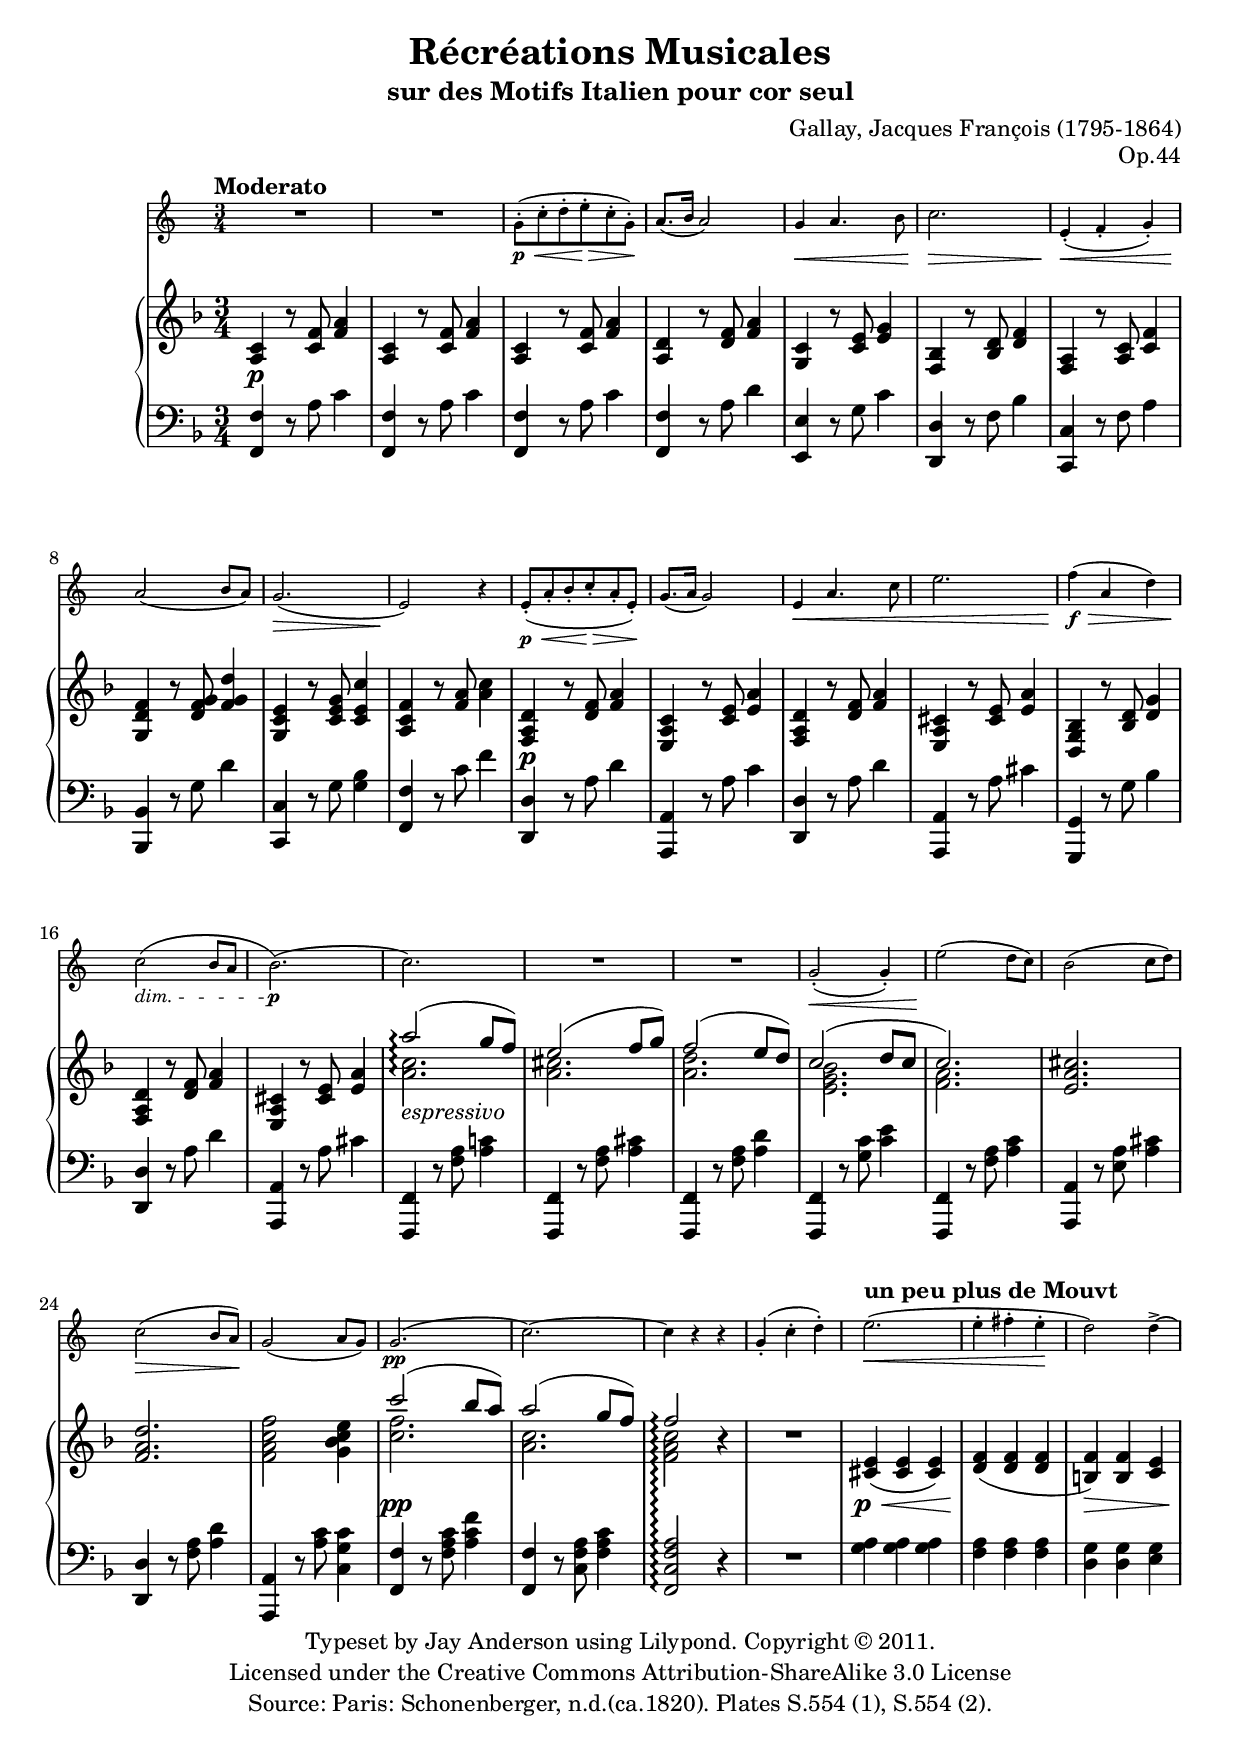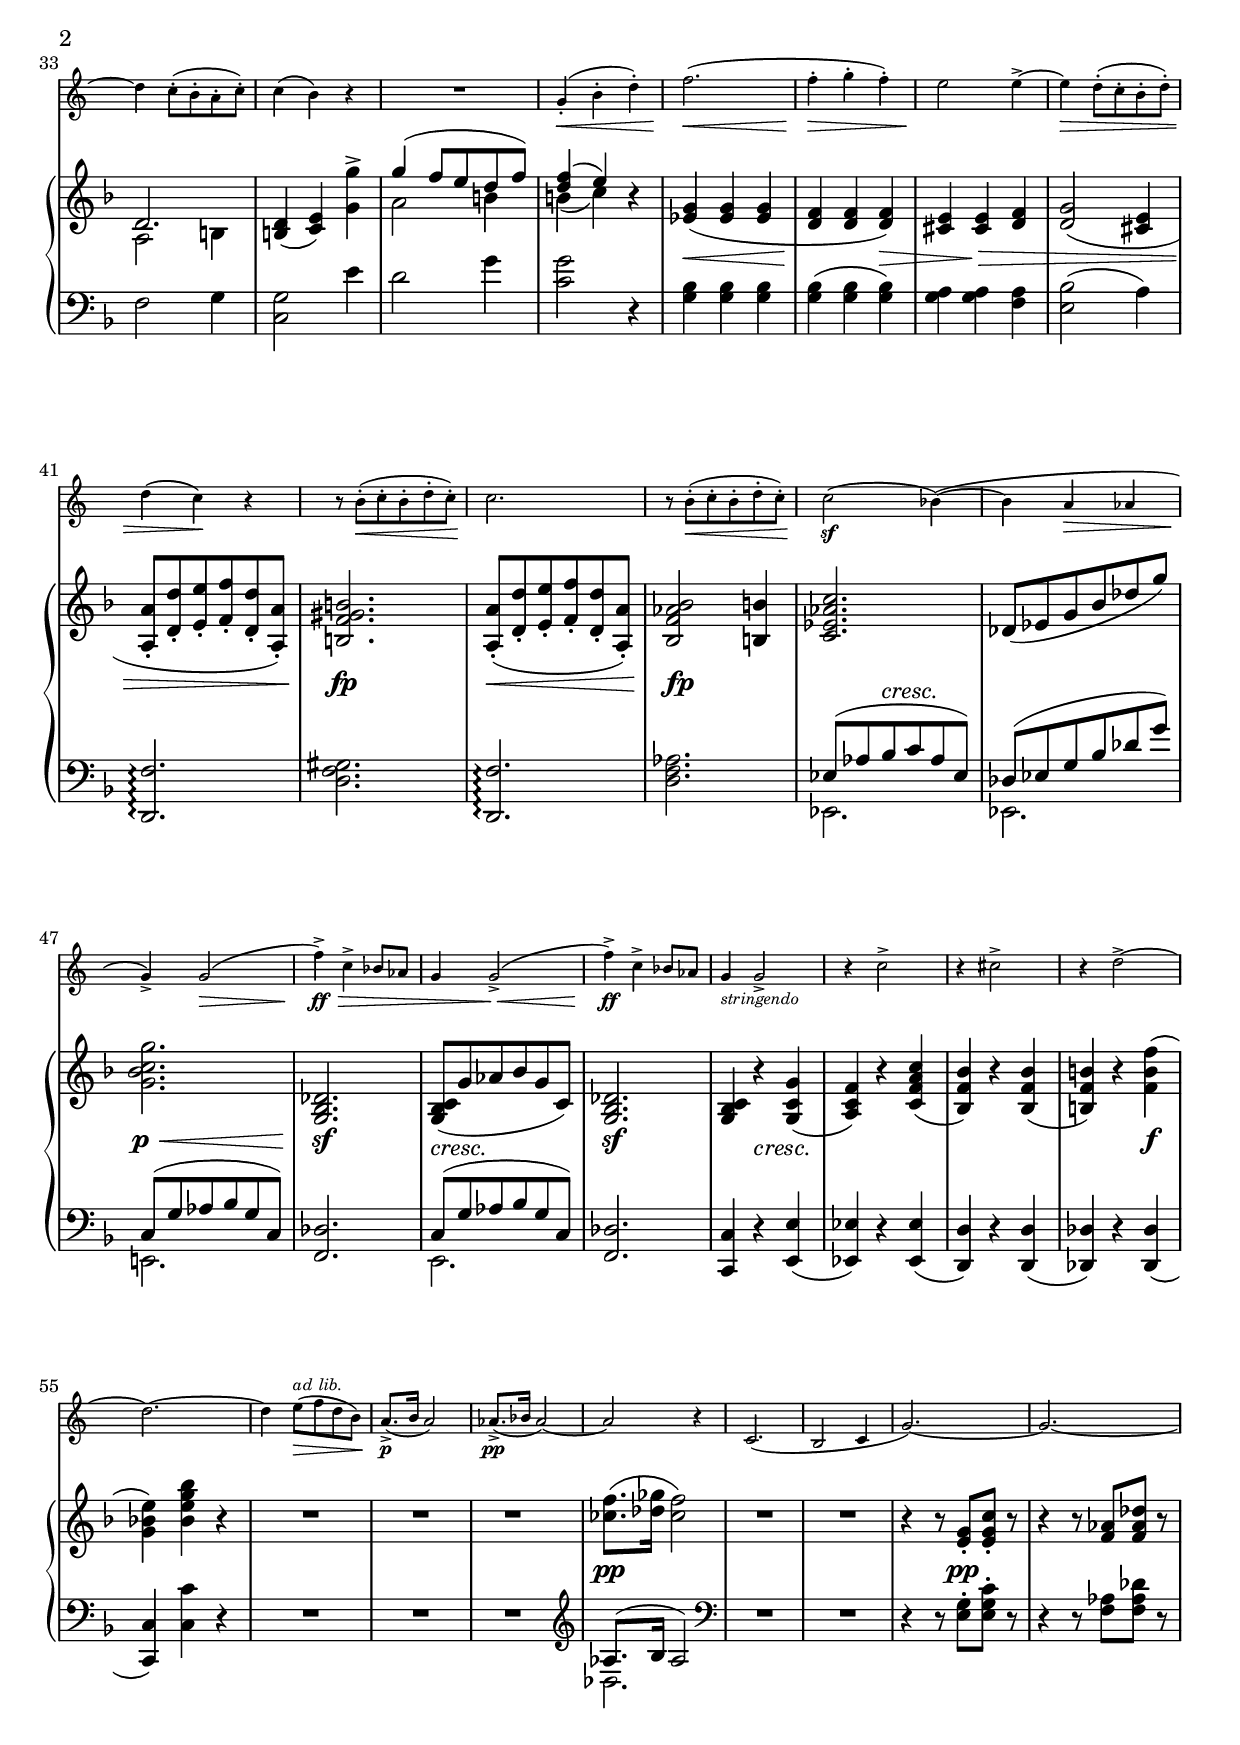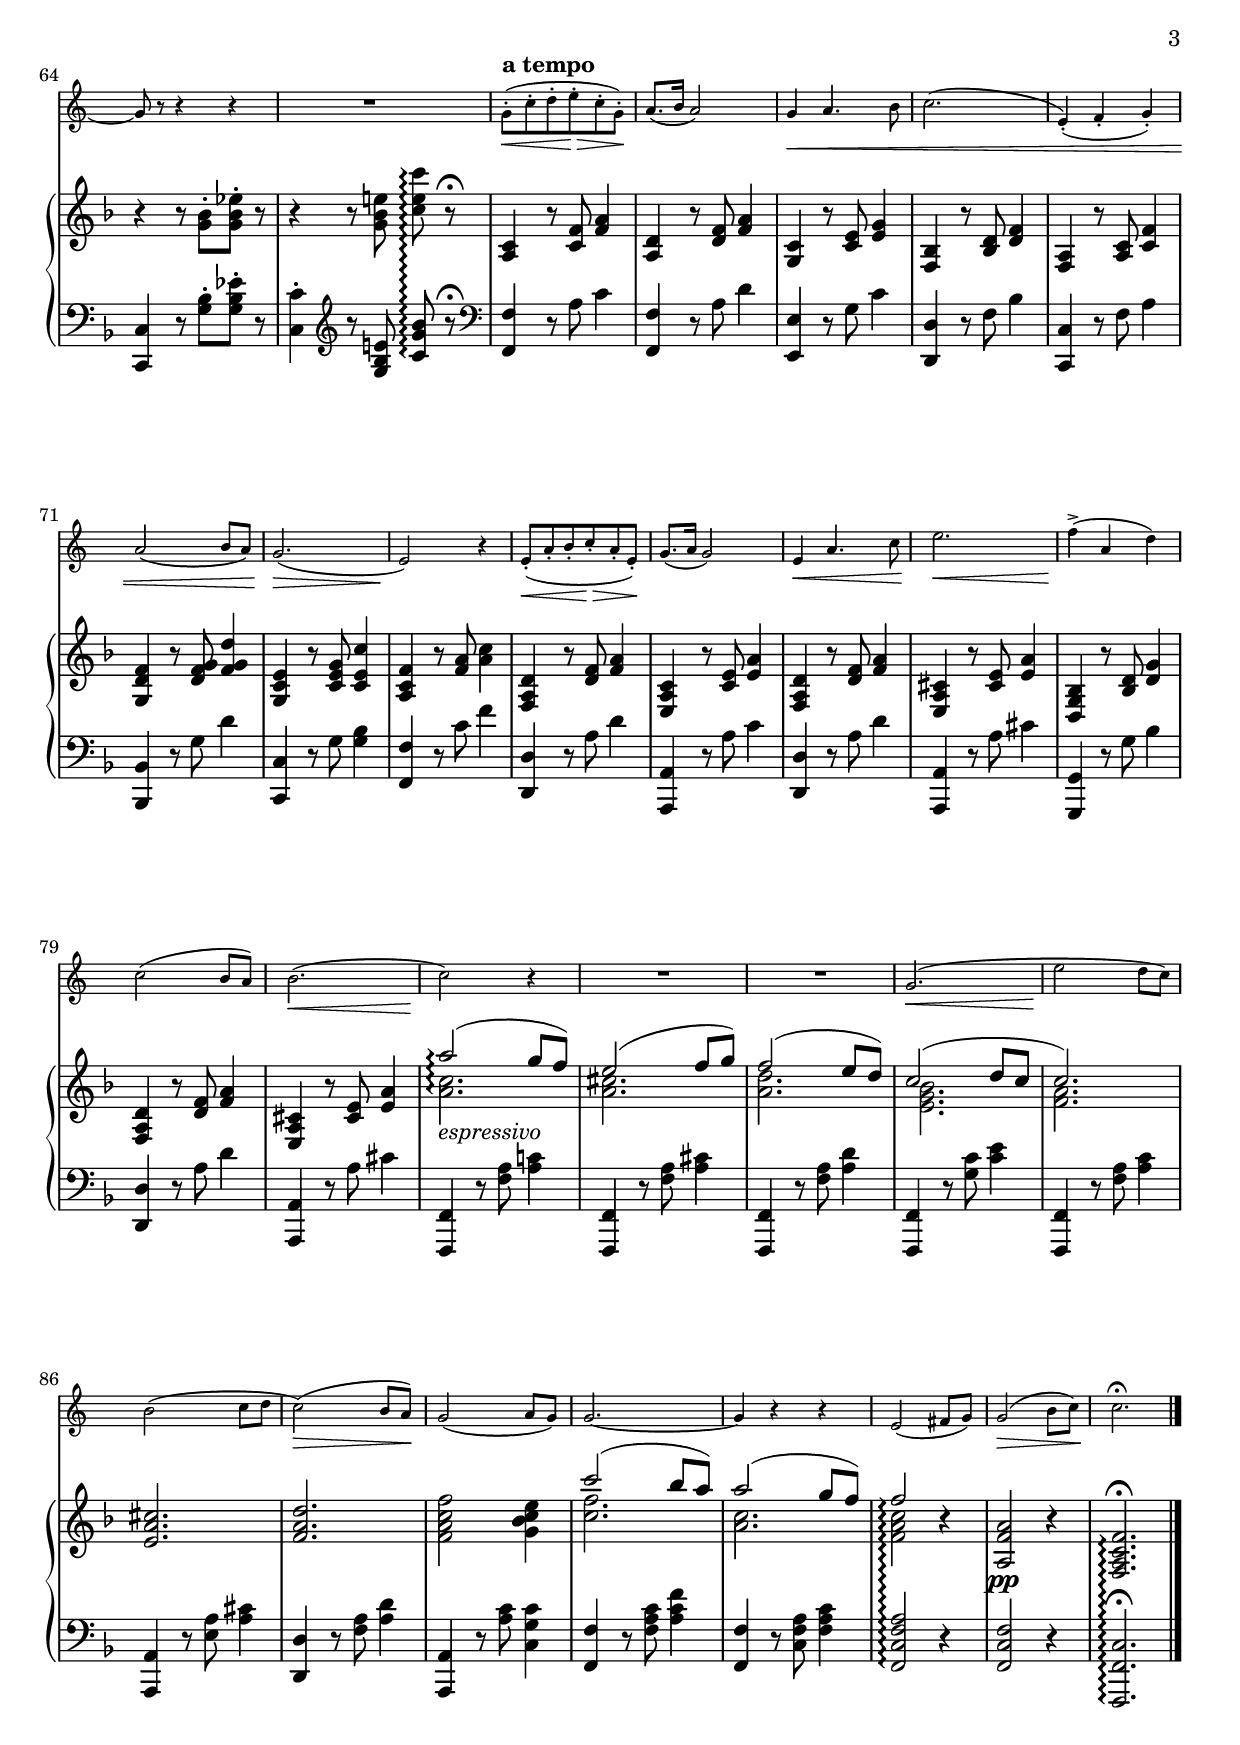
\version "2.13.13"

\version "2.13.13"

outline =
{
  \tempo "Moderato"
  \time 3/4
  s2.*29 |
  \tempo "un peu plus de Mouvt"
  s2. | \noBreak s2. | \noBreak s2.*34 |
  \tempo "a tempo"
  s2.*28 | \bar "|."
}

\layout
{
  \context
  {
    \Score
    skipBars = ##t
    extraNatural = ##f
    autoAccidentals = #`(Staff ,(make-accidental-rule 'same-octave 0)
                               ,(make-accidental-rule 'any-octave 0)
                               ,(make-accidental-rule 'same-octave 1))
  }

  \context
  {
    \RemoveEmptyStaffContext
  }
}

\midi
{
  \context
  {
    \Voice
    \remove "Dynamic_performer"
  }
}

\paper
{
  ragged-right = ##f
  ragged-last = ##f
  ragged-bottom = ##f
  ragged-last-bottom = ##f
}

\version "2.13.13"

\version "2.13.13"

outline =
{
  \tempo "Moderato"
  \time 3/4
  s2.*29 |
  \tempo "un peu plus de Mouvt"
  s2. | \noBreak s2. | \noBreak s2.*34 |
  \tempo "a tempo"
  s2.*28 | \bar "|."
}

\layout
{
  \context
  {
    \Score
    skipBars = ##t
    extraNatural = ##f
    autoAccidentals = #`(Staff ,(make-accidental-rule 'same-octave 0)
                               ,(make-accidental-rule 'any-octave 0)
                               ,(make-accidental-rule 'same-octave 1))
  }

  \context
  {
    \RemoveEmptyStaffContext
  }
}

\midi
{
  \context
  {
    \Voice
    \remove "Dynamic_performer"
  }
}

\paper
{
  ragged-right = ##f
  ragged-last = ##f
  ragged-bottom = ##f
  ragged-last-bottom = ##f
}


horn = \relative c''
{
  \transposition f
  \clef treble
  %\time 3/4
  R2.*2 |
  g8-.(\p\< c-. d-. e-.\> c-. g-.)\! |
  a8.( b16 a2) |
  g4\< a4. b8 |
  c2.\> |
  e,4-.(\< f-. g-.) |
  a2(\! b8 a) |
  g2.(\> |
  e2)\! r4 |

  e8-.(\p\< a-. b-. c-.\> a-. e-.)\! |
  g8.( a16 g2) |
  e4\< a4. c8 |
  e2. |
  f4(\f\> a, d)\dim |
  c2( b8 a |
  b2.)(\p |
  c2.) |

  R2.*2 |
  g2-.(\< g4-.) |
  e'2(\! d8 c) |
  b2( c8 d) |
  c2(\> b8 a)\! |
  g2( a8 g) |
  g2.(\pp |
  c2.~) |
  c4 r r |
  g4-.( c-. d-.) |
  e2.(\< |
  e4-. fis-. e-.\! |
  d2) d4~-> |
  d c8-.( b-. a-. c-.) |
  c4( b) r |
  R2. |

  g4-.(\< b-. d-.) |
  f2.(\< |
  f4-.(\> g-. f-.) |
  e2\! e4~-> |
  e\> d8-.( c-. b-. d-.) |
  d4( c)\! r |
  r8 b8-.(\< c-. b-. d-. c-.) |
  c2.\! |
  r8 b8-.(\< c-. b-. d-. c-.) |
  c2(\sf bes4~)( |
  bes a\> aes |
  g->)\! g2(\> |
  f'4->)\ff\> c-> bes8 aes |
  g4 g2->(\< |
  f'4->)\ff c-> bes8 aes |
  g4_\markup{\italic stringendo} g2-> |
  r4 c2-> |
  r4 cis2-> |
  r4 d2~-> |
  d2.~ |
  d4 e8(\>^\markup{\italic {ad lib.}} f d b) |
  a8.->(\p b16 a2) |
  aes8.->(\pp bes16 aes2~) |
  aes2 r4 |

  c,2.( |
  b2 c4 |
  g'2.~) |
  g~ |
  g8 r r4 r |

  R2. |
  g8-.(\< c-. d-. e-.\> c-. g-.)\! |
  a8.( b16 a2) |
  g4\< a4. b8 |
  c2.( |
  e,4-.)( f-. g-.) |
  a2( b8 a) |
  g2.(\> |
  e2)\! r4 |

  e8-.(\< a-. b-. c-.\> a-. e-.)\! |
  g8.( a16 g2) |
  e4\< a4. c8 |
  e2.\< |
  f4->(\! a, d) |
  c2( b8 a) |
  b2.(\< |
  c2)\! r4 |

  R2.*2 |
  g2.(\< |
  e'2\! d8 c) |
  b2( c8 d |
  c2)(\> b8 a)\! |
  g2( a8 g) |
  g2.~ |
  g4 r r |
  e2( fis8 g) |
  g2(\> b8 c) |
  c2.\! \fermata |
}


\version "2.13.13"

right = \relative c'
{
  \clef treble
  \key f \major
  \repeat unfold 3 {<c a>4 r8 <f c> <a f>4 |}
  <d, a>4 r8 <f d> <a f>4 |
  <c, g>4 r8 <e c> <g e>4 |
  <bes, f>4 r8 <d bes> <f d>4 |
  <a, f>4 r8 <c a> <f c>4 |
  <f d g,>4 r8 <g f d> <d' g, f>4 |
  <e, c g>4 r8 <g e c> <c e, c>4 |
  <f, c a>4 r8 <a f> <c a>4 |
  <d, a f>4 r8 <f d> <a f>4 |
  <c, a e>4 r8 <e c> <a e>4 |
  <d, a f>4 r8 <f d> <a f>4 |
  <cis, a e>4 r8 <e cis> <a e>4 |
  <bes, g d>4 r8 <d bes> <g d>4 |
  <d a f>4 r8 <f d> <a f>4 |
  <cis, a e>4 r8 <e cis> <a e>4 |

  <<
    {
      a'2(\arpeggio g8 f) |
      e2( f8 g) |
      f2( e8 d) |
      c2( d8 c |
      c2.) |
    }
    \\
    {
      <c a>2.\arpeggio |
      <cis a> |
      <d a> |
      <bes g e> |
      <a f> |
    }
  >>
  <cis a e>2. |
  <d a f> |
  <f c a f>2 <e c bes g>4 |
  <<
    {
      c'2( bes8 a) |
      a2( g8 f) |
      f2\arpeggio
    }
    \\
    {
      <f c>2. |
      <c a> |
      <c a f>2
    }
  >> r4 |
  R2. |
  <e, cis>4( <e cis> <e cis>) |
  <f d>4( <f d> <f d> |
  <f b,>) <f b,> <e c> |
  << d2. \\ {a2 b4} >> |
  <d b>( <e c>) <g~ g'>-> |
  <<
    {\voiceOne g'4( f8 e d f) | <f d>4( e)}
    \new Voice {\voiceTwo a,2 b4 | b( c)}
  >> \oneVoice r4 |
  <g ees>( <g ees> <g ees> |
  <f d> <f d> <f d>) |
  <e cis> <e cis> <f d> |
  <g d>2( <e cis>4 |
  <a a,>8-.( <d d,>-. <e e,>-. <f f,> -. <d d,>-. <a a,>-.) |
  <b gis f b,>2. |
  <a a,>8-.( <d d,>-. <e e,>-. <f f,> -. <d d,>-. <a a,>-.) |
  <bes aes f bes,>2 <b b,>4 |
  <c aes ees c>2. |
  des,8( ees g bes des g) |
  <g c, bes g>2. |
  <des, bes g> |
  <c bes g>8( g' aes bes g c,) |
  <des bes g>2. |
  <c bes g>4 r <g' c, g>( |
  <f c a>) r <c' a f c>( |
  <bes f bes,>) r <bes f bes,>( |
  <b f b,>) r <f' b, f>( |
  <e bes g>) <bes' g e bes> r |
  R2.*3 |
  <f ces>8.( <ges des>16 <f ces>2) |
  R2.*2 |
  r4 r8 <g, e>-. <c g e>-. r |
  r4 r8 <aes f> <des aes f> r | %NOTE: Why no staccato marks here in source?
  r4 r8 <bes g>-. <ees bes g>-. r |
  r4 r8 <e bes g> <c e c'>\noBeam\arpeggio r\fermata |

  <c, a>4 r8 <f c> <a f>4 |
  <d, a>4 r8 <f d> <a f>4 |
  <c, g>4 r8 <e c> <g e>4 |
  <bes, f>4 r8 <d bes> <f d>4 |
  <a, f>4 r8 <c a> <f c>4 |
  <f d g,>4 r8 <g f d> <d' g, f>4 |
  <e, c g>4 r8 <g e c> <c e, c>4 |
  <f, c a>4 r8 <a f> <c a>4 |
  <d, a f>4 r8 <f d> <a f>4 |
  <c, a e>4 r8 <e c> <a e>4 |
  <d, a f>4 r8 <f d> <a f>4 |
  <cis, a e>4 r8 <e cis> <a e>4 |
  <bes, g d>4 r8 <d bes> <g d>4 |
  <d a f>4 r8 <f d> <a f>4 |
  <cis, a e>4 r8 <e cis> <a e>4 |

  <<
    {
      a'2(\arpeggio g8 f) |
      e2( f8 g) |
      f2( e8 d) |
      c2( d8 c |
      c2.) |
    }
    \\
    {
      <c a>2.\arpeggio |
      <cis a> |
      <d a> |
      <bes g e> |
      <a f> |
    }
  >>
  <cis a e>2. |
  <d a f> |
  <f c a f>2 <e c bes g>4 |
  <<
    {
      c'2( bes8 a) |
      a2( g8 f) |
      f2\arpeggio
    }
    \\
    {
      <f c>2. |
      <c a> |
      <c a f>2
    }
  >> r4 |
  <a f a,>2 r4 |
  <f c a f>2.\fermata \arpeggio |
}

left = \relative c
{
  \clef bass
  \key f \major
  \repeat unfold 3 {<f f,>4 r8 a c4 |}
  <f, f,>4 r8 a d4 |
  <e, e,>4 r8 g c4 |
  <d, d,>4 r8 f bes4 |
  <c, c,>4 r8 f a4 |
  <bes, bes,>4 r8 g' d'4 |
  <c, c,>4 r8 g' <bes g>4 |
  <f f,>4 r8 c' f4 |
  <d, d,>4 r8 a' d4 |
  <a, a,>4 r8 a' c4 |
  <d, d,>4 r8 a' d4 |
  <a, a,>4 r8 a' cis4 |
  <g, g,>4 r8 g' bes4 |
  <d, d,>4 r8 a'8 d4 |
  <a, a,>4 r8 a' cis4 |
  <f,, f,>4 r8 <f' a> <a c>4 |
  <f, f,>4 r8 <f' a> <a cis>4 |
  <f, f,>4 r8 <f' a> <a d>4 |
  <f, f,>4 r8 <g' c> <c e>4 |
  <f,, f,>4 r8 <f' a> <a c>4 |
  <a, a,>4 r8 <e' a> <a cis>4 |
  <d, d,>4 r8 <f a> <a d>4 |
  <a, a,>4 r8 <a' c>8 <g c c,>4 |
  <f f,>4 r8 <f a c> <a c f>4 |
  <f f,>4 r8 <a f c> <c a f>4 |
  <a f c f,>2\arpeggio r4 |
  R2. |

  \repeat unfold 3 {<a g>4} |
  \repeat unfold 3 {<a f>4} |
  <g d> <g d> <g e> |
  f2 g4 |
  <g c,>2 e'4 |
  d2 g4 |
  <g c,>2 r4 |
  <bes, g>4 <bes g> <bes g> |
  <bes g>( <bes g> <bes g>) |
  <a g> <a g> <a f> |
  <bes e,>2( a4) |
  <f d,>2.\arpeggio |
  <gis f d>2. |
  <f d,>2.\arpeggio |
  <aes f d>2. |
  <<
    {
      ees8( aes bes c aes ees) |
      des( ees g bes des g) |
      c,,( g' aes bes g c,) |
    }
    \\
    {
      ees,2. |
      ees |
      e |
    }
  >>
  <des' f,>2. |
  <<
    {
      c8( g' aes bes g c,) |
    }
    \\
    {
      e,2. |
    }
  >>
  <des' f,>2. |
  <c c,>4 r <e e,>( |
  <ees ees,>) r <ees ees,>( |
  <d d,>) r <d d,>( |
  <des des,>) r <des des,>( |
  <c c,>) <c c'> r |
  R2.*3 |

  \clef treble
  <<
    {aes'8.( bes16 aes2)}
    \\
    {des,2.}
  >> |
  \clef bass
  R2.*2 |
  r4 r8 <g e>-. <c g e>-. r |
  r4 r8 <aes f> <des aes f> r | %NOTE: Why no staccato marks here in source?
  <c, c,>4 r8 <bes' g>-. <ees bes g>-. r |
  <c c,>4-. \clef treble r8 <e bes g> <bes' g c,>\noBeam\arpeggio r\fermata |
  \clef bass

  <f, f,>4 r8 a c4 |
  <f, f,>4 r8 a d4 |
  <e, e,>4 r8 g c4 |
  <d, d,>4 r8 f bes4 |
  <c, c,>4 r8 f a4 |
  <bes, bes,>4 r8 g' d'4 |
  <c, c,>4 r8 g' <bes g>4 |
  <f f,>4 r8 c' f4 |
  <d, d,>4 r8 a' d4 |
  <a, a,>4 r8 a' c4 |
  <d, d,>4 r8 a' d4 |
  <a, a,>4 r8 a' cis4 |
  <g, g,>4 r8 g' bes4 |
  <d, d,>4 r8 a'8 d4 |
  <a, a,>4 r8 a' cis4 |
  <f,, f,>4 r8 <f' a> <a c>4 |
  <f, f,>4 r8 <f' a> <a cis>4 |
  <f, f,>4 r8 <f' a> <a d>4 |
  <f, f,>4 r8 <g' c> <c e>4 |
  <f,, f,>4 r8 <f' a> <a c>4 |
  <a, a,>4 r8 <e' a> <a cis>4 |
  <d, d,>4 r8 <f a> <a d>4 |
  <a, a,>4 r8 <a' c>8 <g c c,>4 |
  <f f,>4 r8 <f a c> <a c f>4 |
  <f f,>4 r8 <a f c> <c a f>4 |
  <a f c f,>2\arpeggio r4 |
  <f c f,>2 r4 |
  <c f, f,>2.\fermata \arpeggio |
}

dynamics =
{
  s2.*10\p |
  s2.*7\p |
  s2.*8-\markup{\italic espressivo} |
  s2.*4\pp |
  s2.\p\< | s\! | s\> | s\! |
  s2.*3 |
  s2.\< | s4\! s s\> | s s\> s |
  s2.*2 |
  s2.\fp |
  s2.\< |
  s2.\fp |
  s4 s-\markup{\italic cresc.} s |
  s2. |
  s2.\p\< |
  s2.\sf |
  s2.-\markup{\italic cresc.} |
  s2.\sf |
  s4 s-\markup{\italic cresc.} s |
  s2.*2 |
  s4 s s\f |
  s2.*4 |
  s2.*3\pp |
  s4 s8 s\pp s4 |
  s2.*3 |

  %a tempo
  s2.*15 |
  s2.*11-\markup{\italic espressivo} |
  s2.*2\pp |
}



instrument = "Piano"
\include "header.ily"
\score
{
  <<
    \new Staff = horn
    \with
    {
      fontSize = #-3
      \override StaffSymbol #'staff-space = #(magstep -3)
    }
    { \horn }
    \new PianoStaff
    <<
      \set PianoStaff.connectArpeggios = ##t
      \new Staff { << \right \outline >> }
      \new Dynamics { \dynamics }
      \new Staff { \left }
    >>
  >>
  \layout
  {
  }
}

\score
{
  <<
    \new Staff
    {
      \set Staff.midiInstrument = "french horn"
      \horn
    }
    \new PianoStaff
    <<
      \new Staff="RH" { << \right \dynamics >> }
      \new Staff="LH" { << \left \dynamics >> }
    >>
    << \outline >>
  >>
  \midi { }
}

